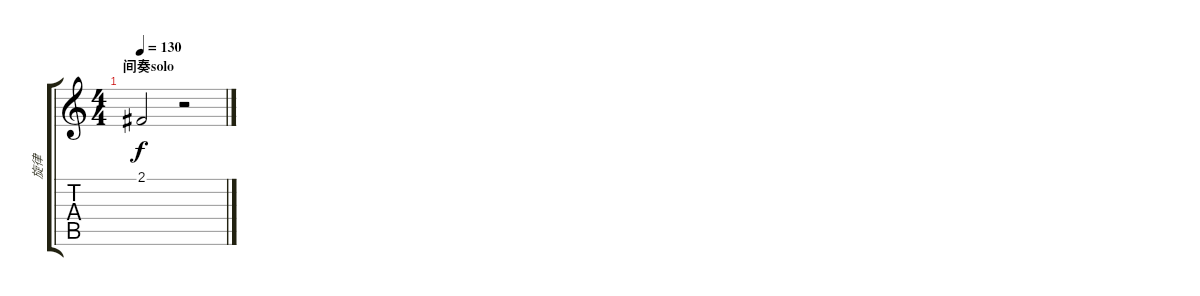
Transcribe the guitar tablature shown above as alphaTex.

\track ("旋律" "旋律") {instrument electricgrandpiano}
\staff {score tabs}
\tuning (E4 B3 G3 D3 A2 E2) {hide}
\ts (4 4)
\section ("" "间奏solo")
\tempo 130
\clef g2
\ks c
2.1.2{dy f} r.2
